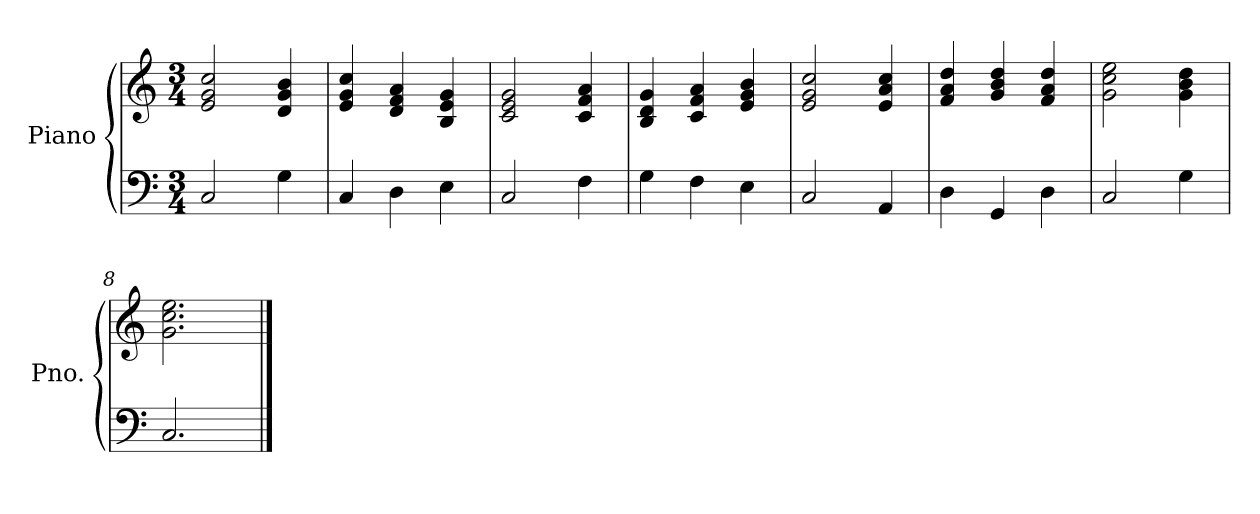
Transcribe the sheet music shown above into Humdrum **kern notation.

**kern	**kern
*part1	*part1
*staff2	*staff1
*I"Piano	*
*I'Pno.	*
*clefF4	*clefG2
*k[]	*k[]
*M3/4	*M3/4
=1	=1
2C/	2e/ 2g/ 2cc/
4G\	4d/ 4g/ 4b/
=2	=2
4C/	4e/ 4g/ 4cc/
4D\	4d/ 4f/ 4a/
4E\	4B/ 4e/ 4g/
=3	=3
2C/	2c/ 2e/ 2g/
4F\	4c/ 4f/ 4a/
=4	=4
4G\	4B/ 4d/ 4g/
4F\	4c/ 4f/ 4a/
4E\	4e/ 4g/ 4b/
=5	=5
2C/	2e/ 2g/ 2cc/
4AA/	4e/ 4a/ 4cc/
=6	=6
4D\	4f/ 4a/ 4dd/
4GG/	4g/ 4b/ 4dd/
4D\	4f/ 4a/ 4dd/
=7	=7
2C/	2g\ 2cc\ 2ee\
4G\	4g\ 4b\ 4dd\
=8	=8
2.C/	2.g\ 2.cc\ 2.ee\
==	==
*-	*-
